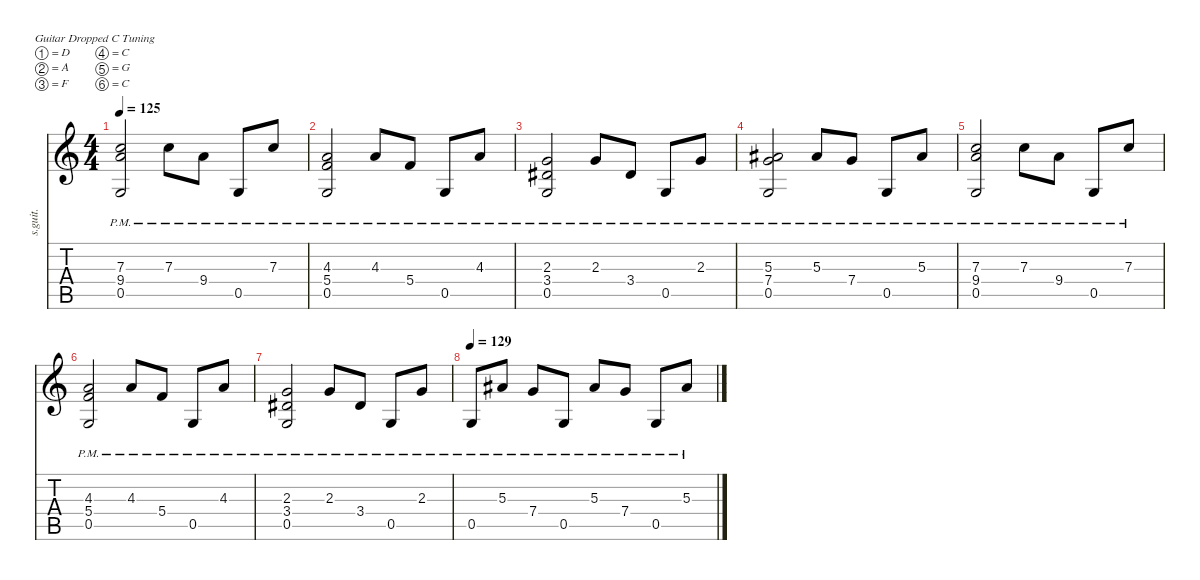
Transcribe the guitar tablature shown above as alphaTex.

\defaultSystemsLayout 4
\hideDynamics
\bracketExtendMode nobrackets
\track ("Daron Malakian | Lead 1" "s.guit.") {instrument distortionguitar}
\staff {score tabs}
\tuning (D4 A3 F3 C3 G2 C2)
\ts (4 4)
\tempo 125
\clef g2
\ks c
(7.3{pm} 9.4{pm} 0.5{pm}).2{lyrics (0 "") lyrics (1 "") lyrics (2 "") lyrics (3 "") lyrics (4 "") dy f} 7.3{pm}.8{lyrics (0 "") lyrics (1 "") lyrics (2 "") lyrics (3 "") lyrics (4 "")} 9.4{pm}.8{lyrics (0 "") lyrics (1 "") lyrics (2 "") lyrics (3 "") lyrics (4 "")} 0.5{pm}.8{lyrics (0 "") lyrics (1 "") lyrics (2 "") lyrics (3 "") lyrics (4 "")} 7.3{pm}.8{lyrics (0 "") lyrics (1 "") lyrics (2 "") lyrics (3 "") lyrics (4 "")} |
(4.3{pm} 5.4{pm} 0.5{pm}).2{lyrics (0 "") lyrics (1 "") lyrics (2 "") lyrics (3 "") lyrics (4 "")} 4.3{pm}.8{lyrics (0 "") lyrics (1 "") lyrics (2 "") lyrics (3 "") lyrics (4 "")} 5.4{pm}.8{lyrics (0 "") lyrics (1 "") lyrics (2 "") lyrics (3 "") lyrics (4 "")} 0.5{pm}.8{lyrics (0 "") lyrics (1 "") lyrics (2 "") lyrics (3 "") lyrics (4 "")} 4.3{pm}.8{lyrics (0 "") lyrics (1 "") lyrics (2 "") lyrics (3 "") lyrics (4 "")} |
(2.3{pm} 3.4{pm acc #} 0.5{pm}).2{lyrics (0 "") lyrics (1 "") lyrics (2 "") lyrics (3 "") lyrics (4 "")} 2.3{pm}.8{lyrics (0 "") lyrics (1 "") lyrics (2 "") lyrics (3 "") lyrics (4 "")} 3.4{pm acc #}.8{lyrics (0 "") lyrics (1 "") lyrics (2 "") lyrics (3 "") lyrics (4 "")} 0.5{pm}.8{lyrics (0 "") lyrics (1 "") lyrics (2 "") lyrics (3 "") lyrics (4 "")} 2.3{pm}.8{lyrics (0 "") lyrics (1 "") lyrics (2 "") lyrics (3 "") lyrics (4 "")} |
(5.3{pm acc #} 7.4{pm} 0.5{pm}).2{lyrics (0 "") lyrics (1 "") lyrics (2 "") lyrics (3 "") lyrics (4 "")} 5.3{pm acc #}.8{lyrics (0 "") lyrics (1 "") lyrics (2 "") lyrics (3 "") lyrics (4 "")} 7.4{pm}.8{lyrics (0 "") lyrics (1 "") lyrics (2 "") lyrics (3 "") lyrics (4 "")} 0.5{pm}.8{lyrics (0 "") lyrics (1 "") lyrics (2 "") lyrics (3 "") lyrics (4 "")} 5.3{pm acc #}.8{lyrics (0 "") lyrics (1 "") lyrics (2 "") lyrics (3 "") lyrics (4 "")} |
(7.3{pm} 9.4{pm} 0.5{pm}).2{lyrics (0 "") lyrics (1 "") lyrics (2 "") lyrics (3 "") lyrics (4 "")} 7.3{pm}.8{lyrics (0 "") lyrics (1 "") lyrics (2 "") lyrics (3 "") lyrics (4 "")} 9.4{pm}.8{lyrics (0 "") lyrics (1 "") lyrics (2 "") lyrics (3 "") lyrics (4 "")} 0.5{pm}.8{lyrics (0 "") lyrics (1 "") lyrics (2 "") lyrics (3 "") lyrics (4 "")} 7.3{pm}.8{lyrics (0 "") lyrics (1 "") lyrics (2 "") lyrics (3 "") lyrics (4 "")} |
(4.3{pm} 5.4{pm} 0.5{pm}).2{lyrics (0 "") lyrics (1 "") lyrics (2 "") lyrics (3 "") lyrics (4 "")} 4.3{pm}.8{lyrics (0 "") lyrics (1 "") lyrics (2 "") lyrics (3 "") lyrics (4 "")} 5.4{pm}.8{lyrics (0 "") lyrics (1 "") lyrics (2 "") lyrics (3 "") lyrics (4 "")} 0.5{pm}.8{lyrics (0 "") lyrics (1 "") lyrics (2 "") lyrics (3 "") lyrics (4 "")} 4.3{pm}.8{lyrics (0 "") lyrics (1 "") lyrics (2 "") lyrics (3 "") lyrics (4 "")} |
(2.3{pm} 3.4{pm acc #} 0.5{pm}).2{lyrics (0 "") lyrics (1 "") lyrics (2 "") lyrics (3 "") lyrics (4 "")} 2.3{pm}.8{lyrics (0 "") lyrics (1 "") lyrics (2 "") lyrics (3 "") lyrics (4 "")} 3.4{pm acc #}.8{lyrics (0 "") lyrics (1 "") lyrics (2 "") lyrics (3 "") lyrics (4 "")} 0.5{pm}.8{lyrics (0 "") lyrics (1 "") lyrics (2 "") lyrics (3 "") lyrics (4 "")} 2.3{pm}.8{lyrics (0 "") lyrics (1 "") lyrics (2 "") lyrics (3 "") lyrics (4 "")} |
\tempo 129
0.5{pm}.8{lyrics (0 "") lyrics (1 "") lyrics (2 "") lyrics (3 "") lyrics (4 "")} 5.3{pm acc #}.8{lyrics (0 "") lyrics (1 "") lyrics (2 "") lyrics (3 "") lyrics (4 "")} 7.4{pm}.8{lyrics (0 "") lyrics (1 "") lyrics (2 "") lyrics (3 "") lyrics (4 "")} 0.5{pm}.8{lyrics (0 "") lyrics (1 "") lyrics (2 "") lyrics (3 "") lyrics (4 "")} 5.3{pm acc #}.8{lyrics (0 "") lyrics (1 "") lyrics (2 "") lyrics (3 "") lyrics (4 "")} 7.4{pm}.8{lyrics (0 "") lyrics (1 "") lyrics (2 "") lyrics (3 "") lyrics (4 "")} 0.5{pm}.8{lyrics (0 "") lyrics (1 "") lyrics (2 "") lyrics (3 "") lyrics (4 "")} 5.3{pm acc #}.8{lyrics (0 "") lyrics (1 "") lyrics (2 "") lyrics (3 "") lyrics (4 "")}
